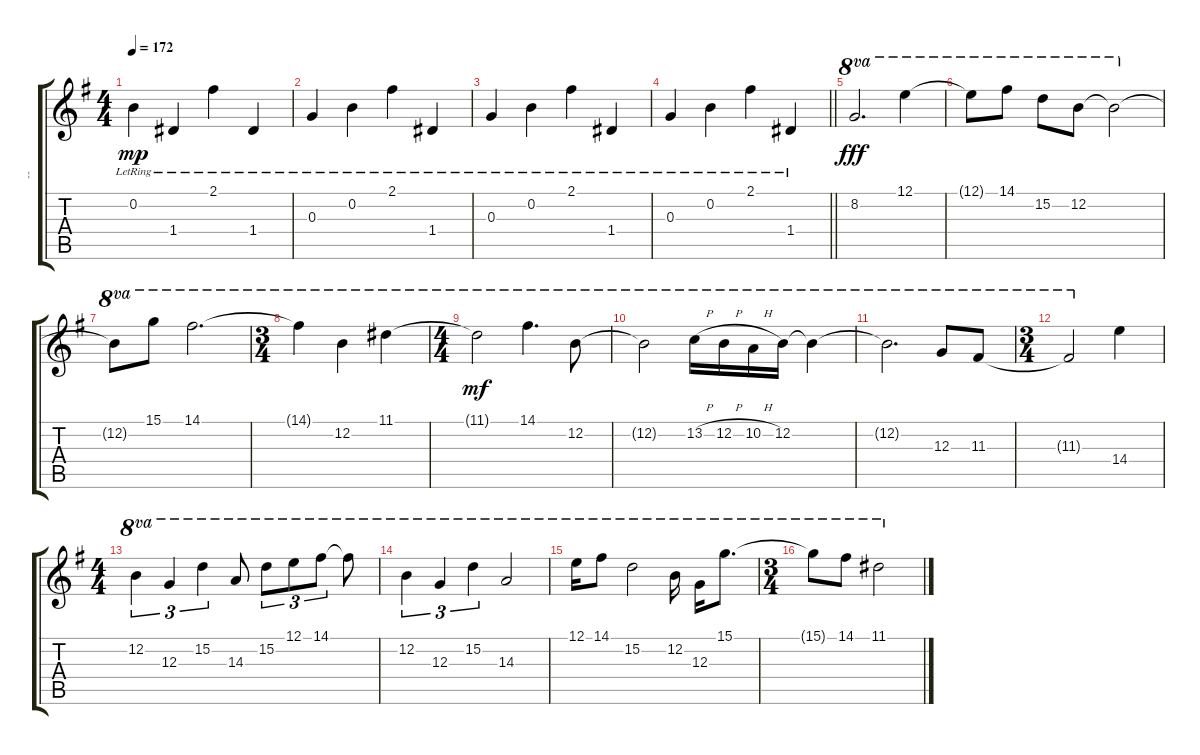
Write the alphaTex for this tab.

\track ("--" "--") {instrument overdrivenguitar}
\staff {score tabs}
\tuning (E4 B3 G3 D3 A2 E2) {hide}
\ts (4 4)
\tempo 172
\clef g2
\ks g
0.2{lr}.4{dy mp} 1.4{lr}.4 2.1{lr}.4 1.4{lr}.4 |
0.3{lr}.4 0.2{lr}.4 2.1{lr}.4 1.4{lr}.4 |
0.3{lr}.4 0.2{lr}.4 2.1{lr}.4 1.4{lr}.4 |
\barLineRight lightlight
0.3{lr}.4 0.2{lr}.4 2.1{lr}.4 1.4{lr}.4 |
\section ("" "")
8.2.2{d ot 8va dy fff volume 12 instrument overdrivenguitar} 12.1.4{ot 8va} |
12.1{t}.8{ot 8va} 14.1.8{ot 8va} 15.2.8{ot 8va} 12.2.8{ot 8va} 12.2{t}.2{ot 8va} |
12.2{t}.8{ot 8va} 15.1.8{ot 8va} 14.1.2{d ot 8va} |
\ts (3 4)
14.1{t}.4{ot 8va} 12.2.4{ot 8va} 11.1.4{ot 8va} |
\ts (4 4)
11.1{t}.2{ot 8va dy mf} 14.1.4{d ot 8va} 12.2.8{ot 8va} |
12.2{t}.2{ot 8va} 13.2{h}.16{ot 8va} 12.2{h}.16{ot 8va} 10.2{h}.16{ot 8va} 12.2.16{ot 8va} 12.2{t}.4{ot 8va} |
12.2{t}.2{d ot 8va} 12.3.8{ot 8va} 11.3.8{ot 8va} |
\ts (3 4)
11.3{t}.2{ot 8va} 14.4.4 |
\ts (4 4)
12.2.4{tu (3 2) ot 8va} 12.3.4{tu (3 2) ot 8va} 15.2.4{tu (3 2) ot 8va} 14.3.8{ot 8va} 15.2.8{tu (3 2) ot 8va} 12.1.8{tu (3 2) ot 8va} 14.1.8{tu (3 2) ot 8va} 14.1{t}.8{ot 8va} |
12.2.4{tu (3 2) ot 8va} 12.3.4{tu (3 2) ot 8va} 15.2.4{tu (3 2) ot 8va} 14.3.2{ot 8va} |
12.1.16{ot 8va} 14.1.8{ot 8va} 15.2.2{ot 8va} 12.2.16{ot 8va} 12.3.16{ot 8va} 15.1.8{d ot 8va} |
\ts (3 4)
15.1{t}.8{ot 8va} 14.1.8{ot 8va} 11.1.2{ot 8va}
